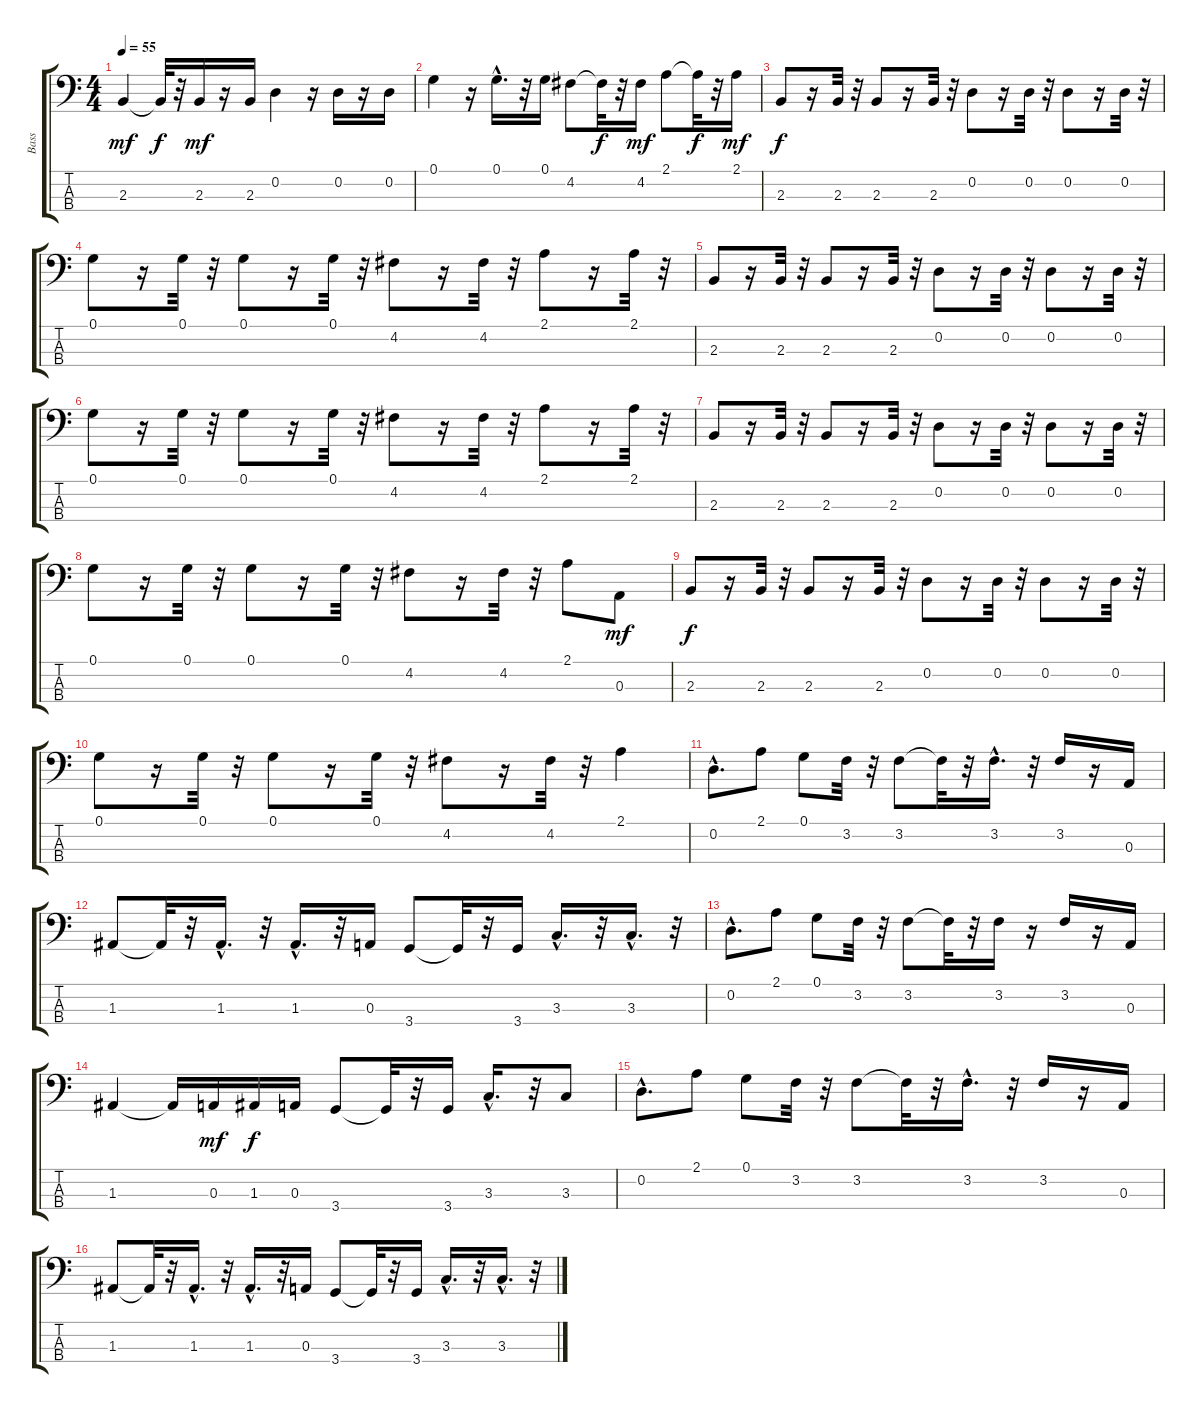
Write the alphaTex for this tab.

\track ("Bass                " "Bass      ") {instrument electricbassfinger}
\staff {score tabs}
\tuning (G2 D2 A1 E1) {hide}
\ts (4 4)
\tempo 55
\clef f4
\ks c
2.3.4{dy mf} 2.3{t}.32{dy f} r.32 2.3.16{dy mf} r.16 2.3.16 0.2.4 r.16 0.2.16 r.16 0.2.16 |
0.1.4 r.16 0.1{hac}.16{d} r.32 0.1.16 4.2.8 4.2{t}.32{dy f} r.32 4.2.16{dy mf} 2.1.8 2.1{t}.32{dy f} r.32 2.1.16{dy mf} |
2.3.8{dy f} r.16 2.3.32 r.32 2.3.8 r.16 2.3.32 r.32 0.2.8 r.16 0.2.32 r.32 0.2.8 r.16 0.2.32 r.32 |
0.1.8 r.16 0.1.32 r.32 0.1.8 r.16 0.1.32 r.32 4.2.8 r.16 4.2.32 r.32 2.1.8 r.16 2.1.32 r.32 |
2.3.8 r.16 2.3.32 r.32 2.3.8 r.16 2.3.32 r.32 0.2.8 r.16 0.2.32 r.32 0.2.8 r.16 0.2.32 r.32 |
0.1.8 r.16 0.1.32 r.32 0.1.8 r.16 0.1.32 r.32 4.2.8 r.16 4.2.32 r.32 2.1.8 r.16 2.1.32 r.32 |
2.3.8 r.16 2.3.32 r.32 2.3.8 r.16 2.3.32 r.32 0.2.8 r.16 0.2.32 r.32 0.2.8 r.16 0.2.32 r.32 |
0.1.8 r.16 0.1.32 r.32 0.1.8 r.16 0.1.32 r.32 4.2.8 r.16 4.2.32 r.32 2.1.8 0.3.8{dy mf} |
2.3.8{dy f} r.16 2.3.32 r.32 2.3.8 r.16 2.3.32 r.32 0.2.8 r.16 0.2.32 r.32 0.2.8 r.16 0.2.32 r.32 |
0.1.8 r.16 0.1.32 r.32 0.1.8 r.16 0.1.32 r.32 4.2.8 r.16 4.2.32 r.32 2.1.4 |
0.2{hac}.8{d} 2.1.8 0.1.8 3.2.32 r.32 3.2.8 3.2{t}.32 r.32 3.2{hac}.16{d} r.32 3.2.16 r.16 0.3.16 |
1.3.8 1.3{t}.32 r.32 1.3{hac}.16{d} r.32 1.3{hac}.16{d} r.32 0.3.16 3.4.8 3.4{t}.32 r.32 3.4.16 3.3{hac}.16{d} r.32 3.3{hac}.16{d} r.32 |
0.2{hac}.8{d} 2.1.8 0.1.8 3.2.32 r.32 3.2.8 3.2{t}.32 r.32 3.2.16 r.16 3.2.16 r.16 0.3.16 |
1.3.4 1.3{t}.16 0.3.16{dy mf} 1.3.16{dy f} 0.3.16 3.4.8 3.4{t}.32 r.32 3.4.16 3.3{hac}.16{d} r.32 3.3.8 |
0.2{hac}.8{d} 2.1.8 0.1.8 3.2.32 r.32 3.2.8 3.2{t}.32 r.32 3.2{hac}.16{d} r.32 3.2.16 r.16 0.3.16 |
1.3.8 1.3{t}.32 r.32 1.3{hac}.16{d} r.32 1.3{hac}.16{d} r.32 0.3.16 3.4.8 3.4{t}.32 r.32 3.4.16 3.3{hac}.16{d} r.32 3.3{hac}.16{d} r.32
